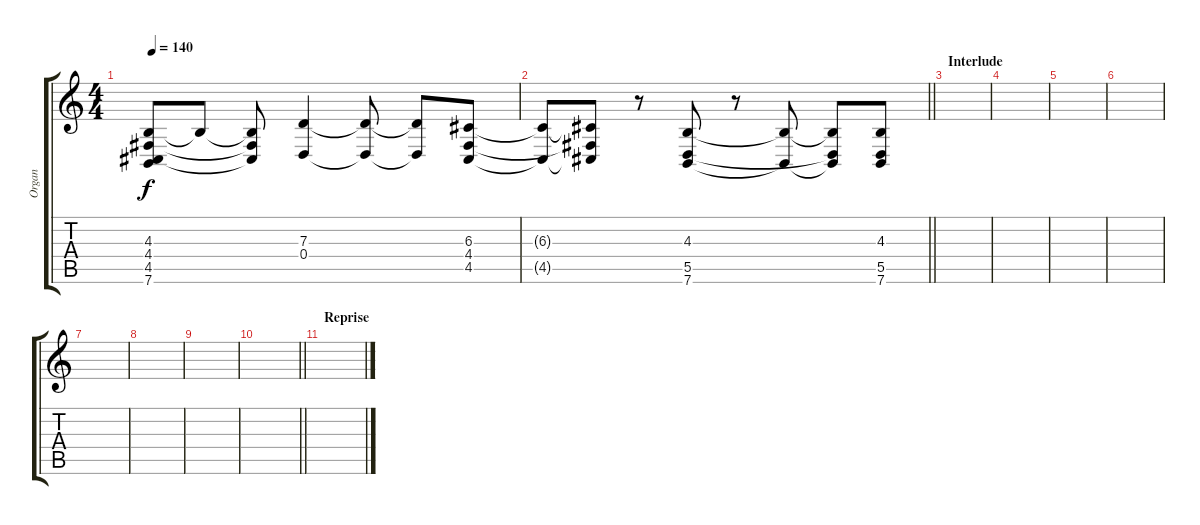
\track ("Organ" "Organ") {instrument rockorgan}
\staff {score tabs}
\tuning (E4 B3 G3 D3 A2 E2) {hide}
\ts (4 4)
\tempo 140
\clef g2
\ks c
(4.3{t} 4.4 4.5 7.6{t}).8{dy f} 4.3{t}.8 (4.3{t} 4.4{t} 4.5{t}).8 (7.3 0.4).4 (7.3{t} 0.4{t}).8 (7.3{t} 0.4{t}).8 (6.3 4.4 4.5).8 |
\barLineRight lightlight
(6.3{t} 4.5{t}).8 (6.3{t} 4.4{t} 4.5{t}).8 r.8 (4.3 5.5 7.6).8 r.8 (4.3{t} 7.6{t}).8 (4.3{t} 5.5{t} 7.6{t}).8 (4.3 5.5 7.6).8 |
\section ("" "Interlude")
|
|
|
|
|
|
|
\barLineRight lightlight
|
\section ("" "Reprise")
